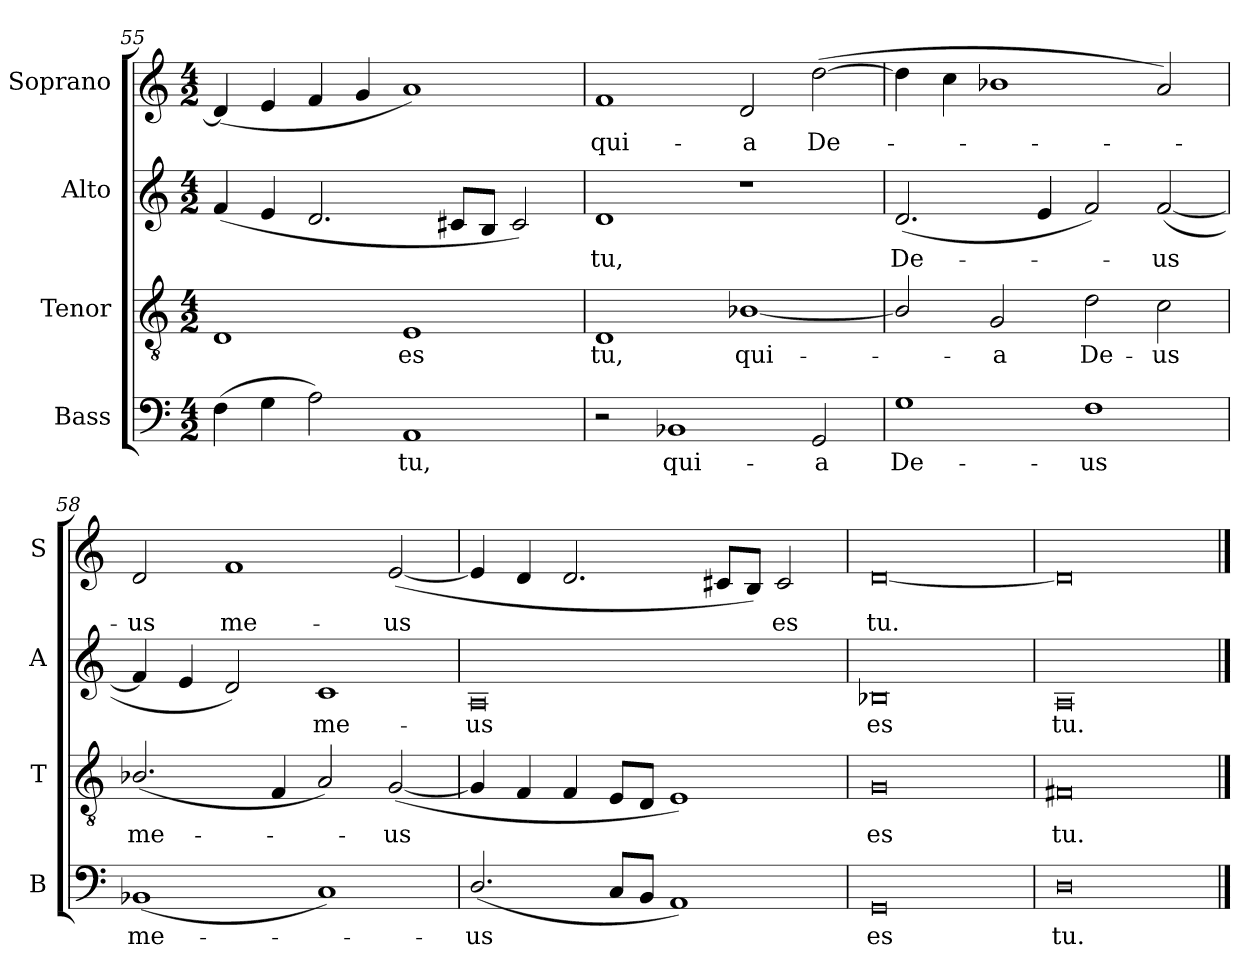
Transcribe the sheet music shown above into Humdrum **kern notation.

**kern	**text	**kern	**text	**kern	**text	**kern	**text
*part4	*part4	*part3	*part3	*part2	*part2	*part1	*part1
*staff4	*staff4	*staff3	*staff3	*staff2	*staff2	*staff1	*staff1
*I"Bass	*	*I"Tenor	*	*I"Alto	*	*I"Soprano	*
*I'B	*	*I'T	*	*I'A	*	*I'S	*
!!LO:LB:g=z
*clefF4	*	*clefGv2	*	*clefG2	*	*clefG2	*
*k[]	*	*k[]	*	*k[]	*	*k[]	*
*C:	*	*C:	*	*C:	*	*C:	*
*M4/2	*	*M4/2	*	*M4/2	*	*M4/2	*
=55	=55	=55	=55	=55	=55	=55	=55
(>4F	.	1D	.	(<4f	.	(<4d]	.
4G	.	.	.	4e	.	4e	.
2A)	.	.	.	2.d	.	4f	.
.	.	.	.	.	.	4g	.
!	!LO:LY:b	!	!LO:LY:b	!	!	!	!
1AA	tu,	1E	es	.	.	1a)	.
.	.	.	.	8c#XL	.	.	.
.	.	.	.	8BJ	.	.	.
.	.	.	.	2c#)	.	.	.
=56	=56	=56	=56	=56	=56	=56	=56
!	!	!	!LO:LY:b	!	!LO:LY:b	!	!LO:LY:b
2r	.	1D	tu,	1d	tu,	1f	qui-
!	!LO:LY:b	!	!	!	!	!	!
1BB-X	qui-	.	.	.	.	.	.
!	!	!	!LO:LY:b	!	!	!	!LO:LY:b
.	.	[1B-X/	qui-	1r	.	2d	-a
!	!LO:LY:b	!	!	!	!	!	!LO:LY:b
2GG	-a	.	.	.	.	(>[2dd	De-
=57	=57	=57	=57	=57	=57	=57	=57
!	!LO:LY:b	!	!	!	!LO:LY:b	!	!
1G	De-	2B-/]	.	(<2.d	De-	4dd]	.
.	.	.	.	.	.	4cc	.
!	!	!	!LO:LY:b	!	!	!	!
.	.	2G	a	.	.	1b-X	.
.	.	.	.	4e	.	.	.
!	!LO:LY:b	!	!LO:LY:b	!	!	!	!
1F	-us	2d	De-	2f)	.	.	.
!	!	!	!LO:LY:b	!	!LO:LY:b	!	!
.	.	2c	-us	(<[2f	us	2a)	.
=58	=58	=58	=58	=58	=58	=58	=58
!	!LO:LY:b	!	!LO:LY:b	!	!	!	!LO:LY:b
(<1BB-X	me-	(<2.B-X/	me-	4f]	.	2d	us
.	.	.	.	4e	.	.	.
!	!	!	!	!	!	!	!LO:LY:b
.	.	.	.	2d)	.	1f	me-
.	.	4F	.	.	.	.	.
!	!	!	!	!	!LO:LY:b	!	!
1C)	.	2A)	.	1c	me-	.	.
!	!	!	!LO:LY:b	!	!	!	!LO:LY:b
.	.	(<[2G	us	.	.	(<[2e	-us
=59	=59	=59	=59	=59	=59	=59	=59
!	!LO:LY:b	!	!	!	!LO:LY:b	!	!
(<2.D/	us	4G]	.	0A	-us	4e]	.
.	.	4F	.	.	.	4d	.
.	.	4F	.	.	.	2.d	.
8CL	.	8EL	.	.	.	.	.
8BBJ	.	8DJ	.	.	.	.	.
1AA)	.	1E)	.	.	.	.	.
.	.	.	.	.	.	8c#XL	.
.	.	.	.	.	.	8BJ)	.
!	!	!	!	!	!	!	!LO:LY:b
.	.	.	.	.	.	2c#	es
=60	=60	=60	=60	=60	=60	=60	=60
!	!LO:LY:b	!	!LO:LY:b	!	!LO:LY:b	!	!LO:LY:b
0GG	es	0G	es	0B-X	es	[0d	tu.
=61	=61	=61	=61	=61	=61	=61	=61
!	!LO:LY:b	!	!LO:LY:b	!	!LO:LY:b	!	!
0D	tu.	0F#X	tu.	0A	tu.	0d]	.
==	==	==	==	==	==	==	==
*-	*-	*-	*-	*-	*-	*-	*-
